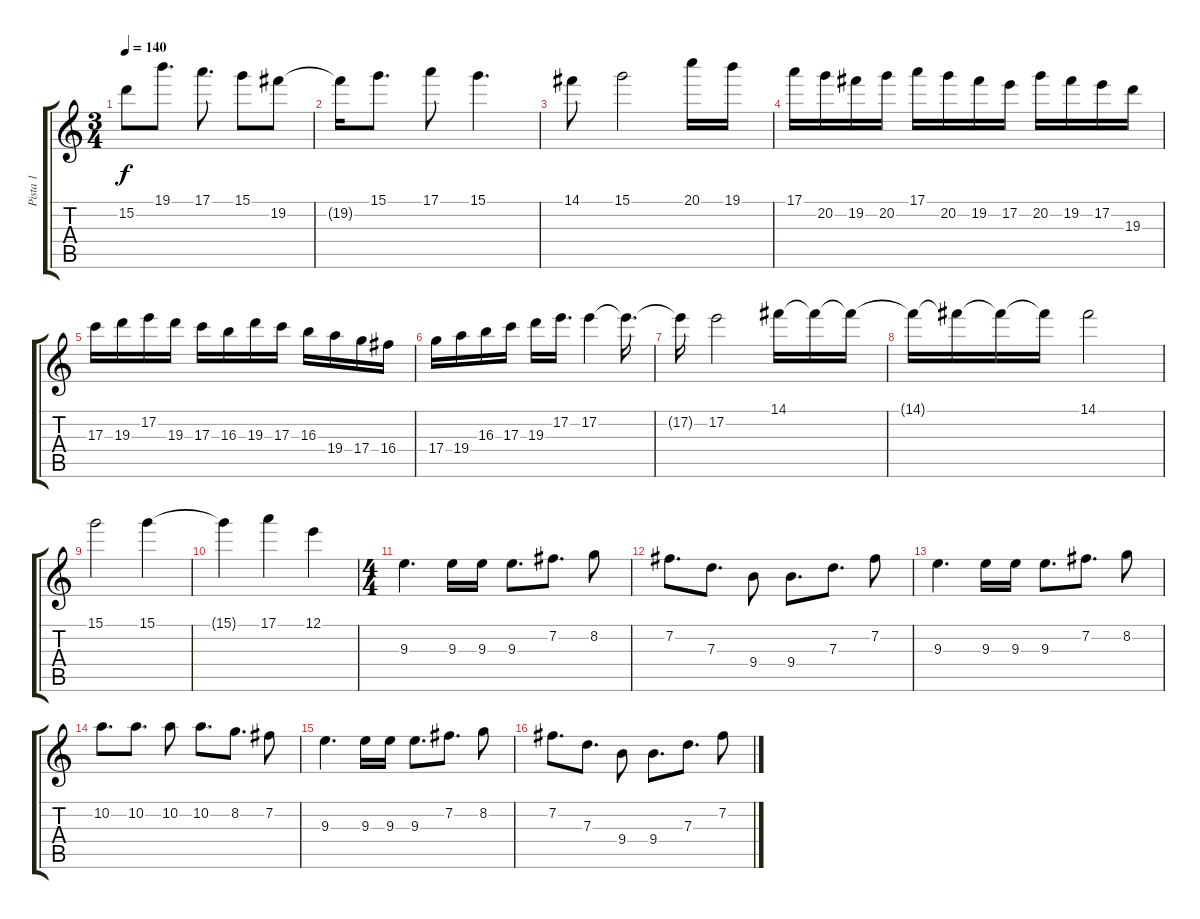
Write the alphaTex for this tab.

\track ("Pista 1" "Pista 1") {instrument distortionguitar}
\staff {score tabs}
\tuning (E4 B3 G3 D3 A2 E2) {hide}
\ts (3 4)
\tempo 140
\clef g2
\ks c
15.2{t}.8{dy f} 19.1.8{d} 17.1.8{d} 15.1.8 19.2.8 |
19.2{t}.16 15.1.8{d} 17.1.8 15.1.4{d} |
14.1.8 15.1.2 20.1.16 19.1.16 |
17.1.16 20.2.16 19.2.16 20.2.16 17.1.16 20.2.16 19.2.16 17.2.16 20.2.16 19.2.16 17.2.16 19.3.16 |
17.3.16 19.3.16 17.2.16 19.3.16 17.3.16 16.3.16 19.3.16 17.3.16 16.3.16 19.4.16 17.4.16 16.4.16 |
17.4.16 19.4.16 16.3.16 17.3.16 19.3.16 17.2.16{d} 17.2.4 17.2{t}.16{d} |
17.2{t}.16 17.2.2 14.1.16 14.1{t}.16 14.1{t}.16 |
14.1{t}.16 14.1{t}.16 14.1{t}.16 14.1{t}.16 14.1.2 |
15.1.2 15.1.4 |
15.1{t}.4 17.1.4 12.1.4 |
\ts (4 4)
9.3.4{d} 9.3.16 9.3.16 9.3.8{d} 7.2.8{d} 8.2.8 |
7.2.8{d} 7.3.8{d} 9.4.8 9.4.8{d} 7.3.8{d} 7.2.8 |
9.3.4{d} 9.3.16 9.3.16 9.3.8{d} 7.2.8{d} 8.2.8 |
10.2.8{d} 10.2.8{d} 10.2.8 10.2.8{d} 8.2.8{d} 7.2.8 |
9.3.4{d} 9.3.16 9.3.16 9.3.8{d} 7.2.8{d} 8.2.8 |
7.2.8{d} 7.3.8{d} 9.4.8 9.4.8{d} 7.3.8{d} 7.2.8
